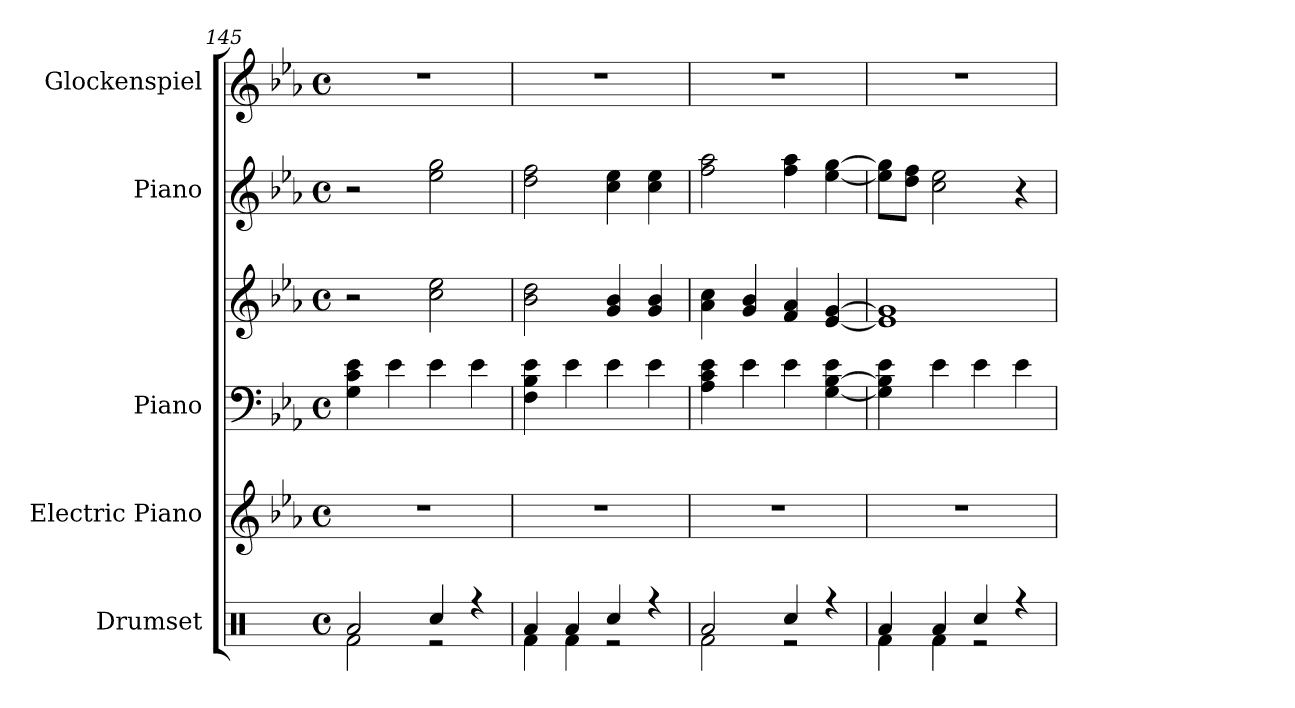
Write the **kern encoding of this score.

**kern	**kern	**kern	**kern	**kern	**kern
*part5	*part4	*part3	*part3	*part2	*part1
*staff6	*staff5	*staff4	*staff3	*staff2	*staff1
*I"Drumset	*I"Electric Piano	*I"Piano	*	*I"Piano	*I"Glockenspiel
*I'Drs.	*I'El. Pno.	*I'Pno.	*	*I'Pno.	*I'Glk.
*clefX	*clefG2	*clefF4	*clefG2	*clefG2	*clefG2
*	*	*	*	*	*ITrd-14c-24
*k[]	*k[b-e-a-]	*k[b-e-a-]	*k[b-e-a-]	*k[b-e-a-]	*k[b-e-a-]
*M4/4	*M4/4	*M4/4	*M4/4	*M4/4	*M4/4
*met(c)	*met(c)	*met(c)	*met(c)	*met(c)	*met(c)
=145	=145	=145	=145	=145	=145
*^	*	*	*	*	*
2Ra/	2Rf\	1r	4G\ 4c\ 4e-\	2r	2r	1r
.	.	.	4e-\	.	.	.
4Rcc/	2r	.	4e-\	2cc\ 2ee-\	2ee-\ 2gg\	.
4r	.	.	4e-\	.	.	.
=146	=146	=146	=146	=146	=146	=146
4Ra/	4Rf\	1r	4F\ 4B-\ 4e-\	2b-\ 2dd\	2dd\ 2ff\	1r
4Ra/	4Rf\	.	4e-\	.	.	.
4Rcc/	2r	.	4e-\	4g/ 4b-/	4cc\ 4ee-\	.
4r	.	.	4e-\	4g/ 4b-/	4cc\ 4ee-\	.
!!LO:LB:g=z
=147	=147	=147	=147	=147	=147	=147
2Ra/	2Rf\	1r	4A-\ 4c\ 4e-\	4a-\ 4cc\	2ff\ 2aa-\	1r
.	.	.	4e-\	4g/ 4b-/	.	.
4Rcc/	2r	.	4e-\	4f/ 4a-/	4ff\ 4aa-\	.
4r	.	.	[4G\ [4B-\ 4e-\	[4e-/ [4g/	[4ee-\ [4gg\	.
=148	=148	=148	=148	=148	=148	=148
4Ra/	4Rf\	1r	4G\] 4B-\] 4e-\	1e-] 1g]	8ee-\] 8gg\]L	1r
.	.	.	.	.	8dd\ 8ff\J	.
4Ra/	4Rf\	.	4e-\	.	2cc\ 2ee-\	.
4Rcc/	2r	.	4e-\	.	.	.
4r	.	.	4e-\	.	4r	.
*v	*v	*	*	*	*	*
=	=	=	=	=	=
*-	*-	*-	*-	*-	*-
